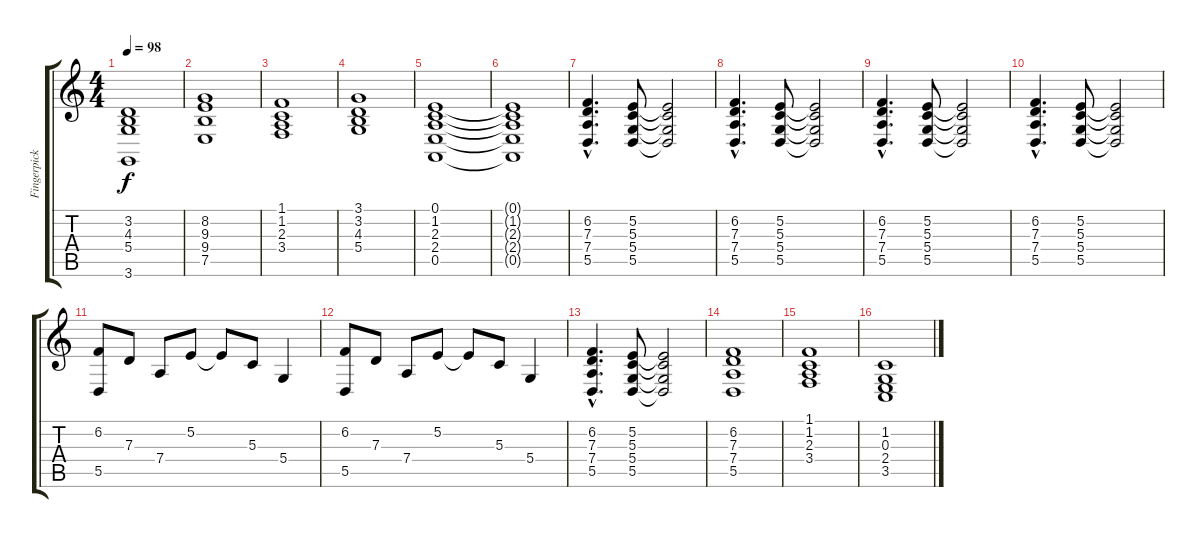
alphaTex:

\track ("Fingerpicking guitar" "Fingerpick") {instrument brightacousticpiano}
\staff {score tabs}
\tuning (E4 B3 G3 D3 A2 E2) {hide}
\ts (4 4)
\tempo 98
\clef g2
\ks c
(3.2 4.3 5.4 3.6).1{dy f} |
(8.2 9.3 9.4 7.5).1 |
(1.1 1.2 2.3 3.4).1 |
(3.1 3.2 4.3 5.4).1 |
(0.1 1.2 2.3 2.4 0.5).1 |
(0.1{t} 1.2{t} 2.3{t} 2.4{t} 0.5{t}).1 |
(6.2{hac} 7.3{hac} 7.4{hac} 5.5{hac}).4{d} (5.2 5.3 5.4 5.5).8 (5.2{t} 5.3{t} 5.4{t} 5.5{t}).2 |
(6.2{hac} 7.3{hac} 7.4{hac} 5.5{hac}).4{d} (5.2 5.3 5.4 5.5).8 (5.2{t} 5.3{t} 5.4{t} 5.5{t}).2 |
(6.2{hac} 7.3{hac} 7.4{hac} 5.5{hac}).4{d} (5.2 5.3 5.4 5.5).8 (5.2{t} 5.3{t} 5.4{t} 5.5{t}).2 |
(6.2{hac} 7.3{hac} 7.4{hac} 5.5{hac}).4{d} (5.2 5.3 5.4 5.5).8 (5.2{t} 5.3{t} 5.4{t} 5.5{t}).2 |
(6.2 5.5).8 7.3.8 7.4.8 5.2.8 5.2{t}.8 5.3.8 5.4.4 |
(6.2 5.5).8 7.3.8 7.4.8 5.2.8 5.2{t}.8 5.3.8 5.4.4 |
(6.2{hac} 7.3{hac} 7.4{hac} 5.5{hac}).4{d} (5.2 5.3 5.4 5.5).8 (5.2{t} 5.3{t} 5.4{t} 5.5{t}).2 |
(6.2 7.3 7.4 5.5).1 |
(1.1 1.2 2.3 3.4).1 |
(1.2 0.3 2.4 3.5).1
